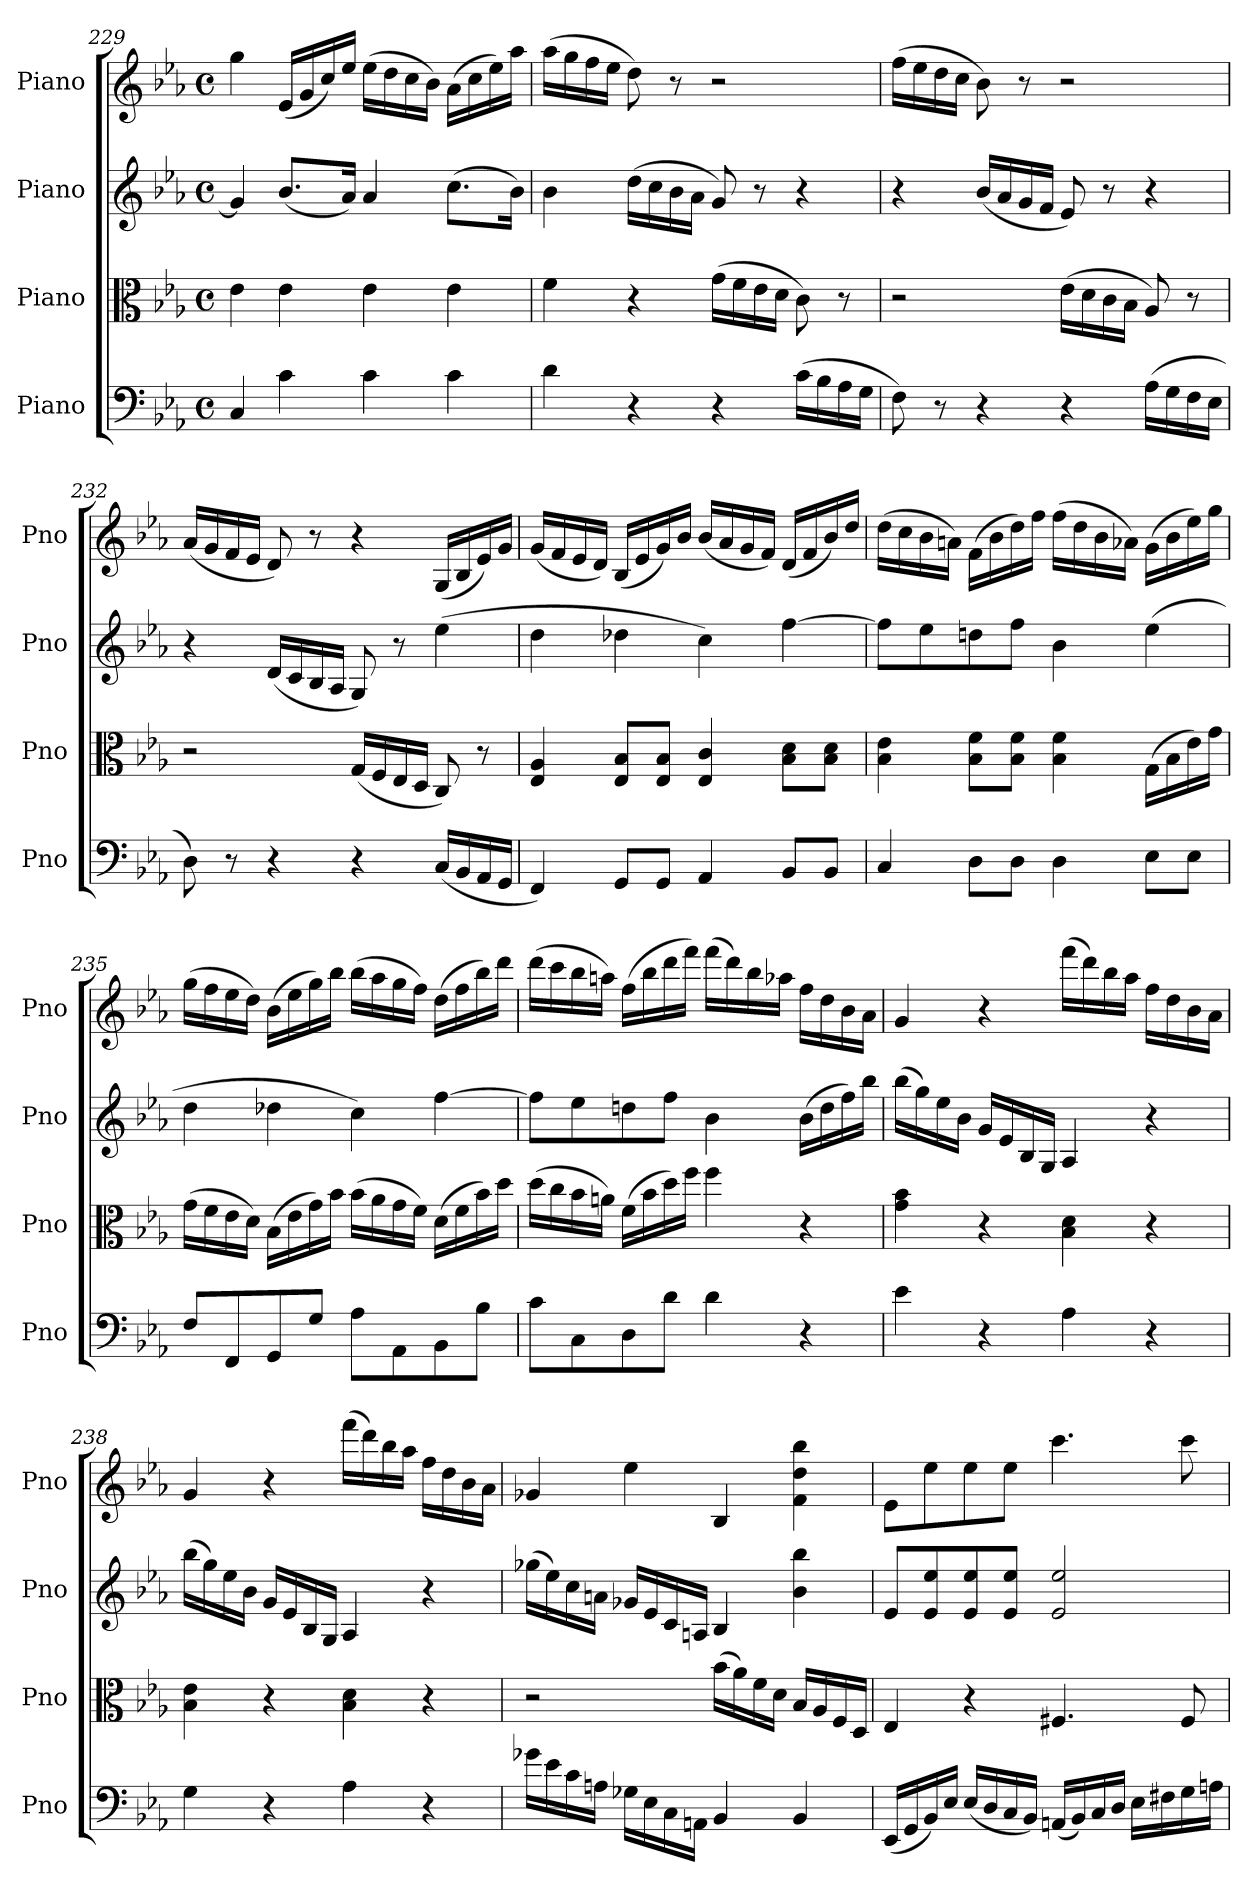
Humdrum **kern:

**kern	**kern	**kern	**kern
*part4	*part3	*part2	*part1
*staff4	*staff3	*staff2	*staff1
*I"Piano	*I"Piano	*I"Piano	*I"Piano
*I'Pno	*I'Pno	*I'Pno	*I'Pno
!!LO:PB:g=z
*clefF4	*clefC3	*clefG2	*clefG2
*k[b-e-a-]	*k[b-e-a-]	*k[b-e-a-]	*k[b-e-a-]
*M4/4	*M4/4	*M4/4	*M4/4
*met(c)	*met(c)	*met(c)	*met(c)
=229	=229	=229	=229
4C/	4e-\	4g/]	4gg\
4c\	4e-\	(8.b-/L	(16e-/LL
.	.	.	16g/
.	.	.	16cc/)
.	.	16a-/Jk)	16ee-/JJ
4c\	4e-\	4a-/	(16ee-\LL
.	.	.	16dd\
.	.	.	16cc\
.	.	.	16b-\JJ)
4c\	4e-\	(8.cc\L	(16a-\LL
.	.	.	16cc\
.	.	.	16ee-\)
.	.	16b-\Jk)	16aa-\JJ
=230	=230	=230	=230
4d\	4f\	4b-\	(16aa-\LL
.	.	.	16gg\
.	.	.	16ff\
.	.	.	16ee-\JJ
4r	4r	(16dd\LL	8dd\)
.	.	16cc\	.
.	.	16b-\	8r
.	.	16a-\JJ	.
4r	(16g\LL	8g/)	2r
.	16f\	.	.
.	16e-\	8r	.
.	16d\JJ	.	.
(16c\LL	8c\)	4r	.
16B-\	.	.	.
16A-\	8r	.	.
16G\JJ	.	.	.
=231	=231	=231	=231
8F\)	2r	4r	(16ff\LL
.	.	.	16ee-\
8r	.	.	16dd\
.	.	.	16cc\JJ
4r	.	(16b-/LL	8b-\)
.	.	16a-/	.
.	.	16g/	8r
.	.	16f/JJ	.
4r	(16e-\LL	8e-/)	2r
.	16d\	.	.
.	16c\	8r	.
.	16B-\JJ	.	.
(16A-\LL	8A-/)	4r	.
16G\	.	.	.
16F\	8r	.	.
16E-\JJ	.	.	.
=232	=232	=232	=232
8D\)	2r	4r	(16a-/LL
.	.	.	16g/
8r	.	.	16f/
.	.	.	16e-/JJ
4r	.	(16d/LL	8d/)
.	.	16c/	.
.	.	16B-/	8r
.	.	16A-/JJ	.
4r	(16G/LL	8G/)	4r
.	16F/	.	.
.	16E-/	8r	.
.	16D/JJ	.	.
(16C/LL	8C/)	(4ee-\	(16G/LL
16BB-/	.	.	16B-/
16AA-/	8r	.	16e-/)
16GG/JJ	.	.	16g/JJ
=233	=233	=233	=233
4FF/)	4E-/ 4A-/	4dd\	(16g/LL
.	.	.	16f/
.	.	.	16e-/
.	.	.	16d/JJ)
8GG/L	8E-/ 8B-/L	4dd-X\	(16B-/LL
.	.	.	16e-/
8GG/J	8E-/ 8B-/J	.	16g/)
.	.	.	16b-/JJ
4AA-/	4E-/ 4c/	4cc\)	(16b-/LL
.	.	.	16a-/
.	.	.	16g/
.	.	.	16f/JJ)
8BB-/L	8B-\ 8d\L	[4ff\	(16d/LL
.	.	.	16f/
8BB-/J	8B-\ 8d\J	.	16b-/)
.	.	.	16dd/JJ
!!LO:LB:g=z
=234	=234	=234	=234
4C/	4B-\ 4e-\	8ff\L]	(16dd\LL
.	.	.	16cc\
.	.	8ee-\	16b-\
.	.	.	16an\JJ)
8D\L	8B-\ 8f\L	8ddn\	(16f\LL
.	.	.	16b-\
8D\J	8B-\ 8f\J	8ff\J	16dd\)
.	.	.	16ff\JJ
4D\	4B-\ 4f\	4b-\	(16ff\LL
.	.	.	16dd\
.	.	.	16b-\
.	.	.	16a-X\JJ)
8E-\L	(16G\LL	(4ee-\	(16g\LL
.	16B-\	.	16b-\
8E-\J	16e-\)	.	16ee-\)
.	16g\JJ	.	16gg\JJ
=235	=235	=235	=235
8F/L	(16g\LL	4dd\	(16gg\LL
.	16f\	.	16ff\
8FF/	16e-\	.	16ee-\
.	16d\JJ)	.	16dd\JJ)
8GG/	(16B-\LL	4dd-X\	(16b-\LL
.	16e-\	.	16ee-\
8G/J	16g\)	.	16gg\)
.	16b-\JJ	.	16bb-\JJ
8A-\L	(16b-\LL	4cc\)	(16bb-\LL
.	16a-\	.	16aa-\
8AA-\	16g\	.	16gg\
.	16f\JJ)	.	16ff\JJ)
8BB-\	(16d\LL	[4ff\	(16dd\LL
.	16f\	.	16ff\
8B-\J	16b-\)	.	16bb-\)
.	16dd\JJ	.	16ddd\JJ
=236	=236	=236	=236
8c\L	(16dd\LL	8ff\L]	(16ddd\LL
.	16cc\	.	16ccc\
8C\	16b-\	8ee-\	16bb-\
.	16an\JJ)	.	16aan\JJ)
8D\	(16f\LL	8ddn\	(16ff\LL
.	16b-\	.	16bb-\
8d\J	16dd\)	8ff\J	16ddd\
.	16ff\JJ	.	16fff\JJ)
4d\	4ff\	4b-\	(16fff\LL
.	.	.	16ddd\)
.	.	.	16bb-\
.	.	.	16aa-X\JJ
4r	4r	(16b-\LL	16ff\LL
.	.	16dd\	16dd\
.	.	16ff\)	16b-\
.	.	16bb-\JJ	16a-\JJ
=237	=237	=237	=237
4e-\	4g\ 4b-\	(16bb-\LL	4g/
.	.	16gg\)	.
.	.	16ee-\	.
.	.	16b-\JJ	.
4r	4r	16g/LL	4r
.	.	16e-/	.
.	.	16B-/	.
.	.	16G/JJ	.
4A-\	4B-\ 4d\	4A-/	(16fff\LL
.	.	.	16ddd\)
.	.	.	16bb-\
.	.	.	16aa-\JJ
4r	4r	4r	16ff\LL
.	.	.	16dd\
.	.	.	16b-\
.	.	.	16a-\JJ
=238	=238	=238	=238
4G\	4B-\ 4e-\	(16bb-\LL	4g/
.	.	16gg\)	.
.	.	16ee-\	.
.	.	16b-\JJ	.
4r	4r	16g/LL	4r
.	.	16e-/	.
.	.	16B-/	.
.	.	16G/JJ	.
4A-\	4B-\ 4d\	4A-/	(16fff\LL
.	.	.	16ddd\)
.	.	.	16bb-\
.	.	.	16aa-\JJ
4r	4r	4r	16ff\LL
.	.	.	16dd\
.	.	.	16b-\
.	.	.	16a-\JJ
!!LO:LB:g=z
=239	=239	=239	=239
16g-X\LL	2r	(16gg-X\LL	4g-X/
16e-\	.	16ee-\)	.
16c\	.	16cc\	.
16An\JJ	.	16an\JJ	.
16G-X\LL	.	16g-X/LL	4ee-\
16E-\	.	16e-/	.
16C\	.	16c/	.
16AAn\JJ	.	16An/JJ	.
4BB-/	(16b-\LL	4B-/	4B-/
.	16a-\)	.	.
.	16f\	.	.
.	16d\JJ	.	.
4BB-/	16B-/LL	4b-\ 4bb-\	4f\ 4dd\ 4bb-\
.	16A-/	.	.
.	16F/	.	.
.	16D/JJ	.	.
=240	=240	=240	=240
(16EE-/LL	4E-/	8e-/L	8e-\L
16GG/	.	.	.
16BB-/)	.	8e-/ 8ee-/	8ee-\
16E-/JJ	.	.	.
(16E-/LL	4r	8e-/ 8ee-/	8ee-\
16D/	.	.	.
16C/	.	8e-/ 8ee-/J	8ee-\J
16BB-/JJ)	.	.	.
(16AAn/LL	4.F#X/	2e-/ 2ee-/	4.ccc\
16BB-/)	.	.	.
16C/	.	.	.
16D/JJ	.	.	.
16E-\LL	.	.	.
16F#X\	.	.	.
16G\	8F#/	.	8ccc\
16An\JJ	.	.	.
=	=	=	=
*-	*-	*-	*-
